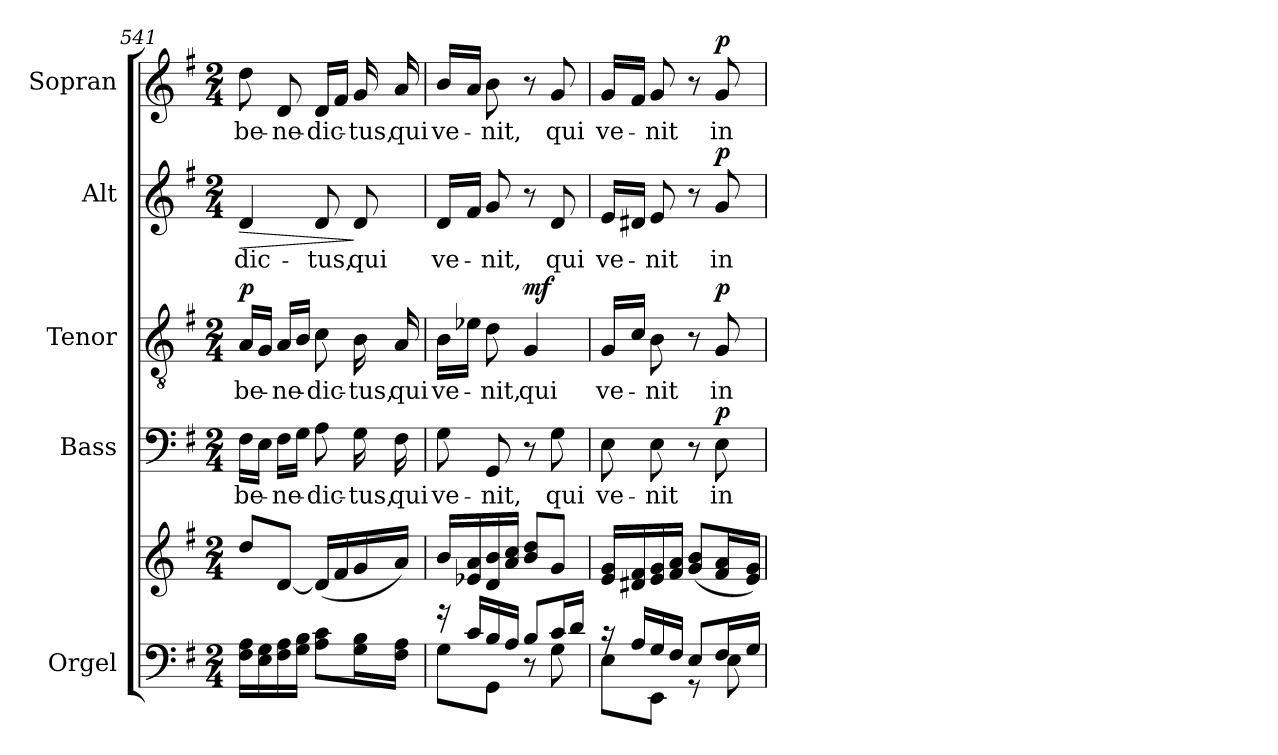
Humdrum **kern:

**kern	**kern	**kern	**text	**dynam	**kern	**text	**dynam	**kern	**text	**dynam	**kern	**text	**dynam
*part5	*part5	*part4	*part4	*part4	*part3	*part3	*part3	*part2	*part2	*part2	*part1	*part1	*part1
*staff6	*staff5	*staff4	*staff4	*staff4	*staff3	*staff3	*staff3	*staff2	*staff2	*staff2	*staff1	*staff1	*staff1
*I"Orgel	*	*I"Bass	*	*	*I"Tenor	*	*	*I"Alt	*	*	*I"Sopran	*	*
*I'Org.	*	*I'B.	*	*	*I'T.	*	*	*I'A.	*	*	*I'S.	*	*
*clefF4	*clefG2	*clefF4	*	*	*clefGv2	*	*	*clefG2	*	*	*clefG2	*	*
*k[f#]	*k[f#]	*k[f#]	*	*	*k[f#]	*	*	*k[f#]	*	*	*k[f#]	*	*
*G:	*G:	*G:	*	*	*G:	*	*	*G:	*	*	*G:	*	*
*M2/4	*M2/4	*M2/4	*	*	*M2/4	*	*	*M2/4	*	*	*M2/4	*	*
=541	=541	=541	=541	=541	=541	=541	=541	=541	=541	=541	=541	=541	=541
!	!	!	!LO:LY:b	!	!	!LO:LY:b	!LO:DY:a	!	!LO:LY:b	!LO:HP:b	!	!LO:LY:b	!
16F#\ 16A\LL	8dd/L	16F#\LL	be-	.	16A/LL	be-	p	4d/	-dic-	>	8dd\	be-	.
16E\ 16G\	.	16E\JJ	.	.	16G/JJ	.	.	.	.	.	.	.	.
!	!	!	!LO:LY:b	!	!	!LO:LY:b	!	!	!	!	!	!LO:LY:b	!
16F#\ 16A\	[8d/J	16F#\LL	-ne-	.	16A/LL	-ne-	.	.	.	.	8d/	-ne-	.
16G\ 16B\JJ	.	16G\JJ	.	.	16B/JJ	.	.	.	.	.	.	.	.
!	!	!	!LO:LY:b	!	!	!LO:LY:b	!	!	!LO:LY:b	!	!	!LO:LY:b	!
8A\ 8c\L	(<16d/LL]	8A\	-dic-	.	8c\	-dic-	.	8d/	-tus,	.	16d/LL	-dic-	.
.	16f#/	.	.	.	.	.	.	.	.	.	16f#/JJ	.	.
!	!	!	!LO:LY:b	!	!	!LO:LY:b	!	!	!LO:LY:b	!	!	!LO:LY:b	!
16G\ 16B\L	16g/	16G\	-tus,	.	16B\	-tus,	.	8d/	qui	]	16g/	-tus,	.
!	!	!	!LO:LY:b	!	!	!LO:LY:b	!	!	!	!	!	!LO:LY:b	!
16F#\ 16A\JJ	16a/JJ)	16F#\	qui	.	16A/	qui	.	.	.	.	16a/	qui	.
=542	=542	=542	=542	=542	=542	=542	=542	=542	=542	=542	=542	=542	=542
*^	*	*	*	*	*	*	*	*	*	*	*	*	*
!	!	!	!	!LO:LY:b	!	!	!LO:LY:b	!	!	!LO:LY:b	!	!	!LO:LY:b	!
16rf	8G\L	16b/LL	8G\	ve-	.	16B\LL	ve-	.	16d/LL	ve-	.	16b/LL	ve-	.
16c/LL	.	16e-X/ 16a/	.	.	.	16e-X\JJ	.	.	16f#/JJ	.	.	16a/JJ	.	.
!	!	!	!	!LO:LY:b	!	!	!LO:LY:b	!	!	!LO:LY:b	!	!	!LO:LY:b	!
16B/	8GG\J	16d/ 16b/	8GG/	-nit,	.	8d\	-nit,	.	8g/	-nit,	.	8b\	-nit,	.
16A/JJ	.	16a/ 16cc/JJ	.	.	.	.	.	.	.	.	.	.	.	.
!	!	!	!	!	!	!	!LO:LY:b	!LO:DY:a	!	!	!	!	!	!
8B/L	8rC	8b/ 8dd/L	8r	.	.	4G/	qui	mf	8r	.	.	8r	.	.
!	!	!	!	!LO:LY:b	!	!	!	!	!	!LO:LY:b	!	!	!LO:LY:b	!
16c/L	8G\	8g/J	8G\	qui	.	.	.	.	8d/	qui	.	8g/	qui	.
16d/JJ	.	.	.	.	.	.	.	.	.	.	.	.	.	.
=543	=543	=543	=543	=543	=543	=543	=543	=543	=543	=543	=543	=543	=543	=543
!	!	!	!	!LO:LY:b	!	!	!LO:LY:b	!	!	!LO:LY:b	!	!	!LO:LY:b	!
16rc	8E\L	16e/ 16g/LL	8E\	ve-	.	16G/LL	ve-	.	16e/LL	ve-	.	16g/LL	ve-	.
16A/LL	.	16d#X/ 16f#/	.	.	.	16c/JJ	.	.	16d#X/JJ	.	.	16f#/JJ	.	.
!	!	!	!	!LO:LY:b	!	!	!LO:LY:b	!	!	!LO:LY:b	!	!	!LO:LY:b	!
16G/	8EE\J	16e/ 16g/	8E\	-nit	.	8B\	-nit	.	8e/	-nit	.	8g/	-nit	.
16F#/JJ	.	16f#/ 16a/JJ	.	.	.	.	.	.	.	.	.	.	.	.
8E/L	8rGG	(<8g/ 8b/L	8r	.	.	8r	.	.	8r	.	.	8r	.	.
!	!	!	!	!LO:LY:b	!LO:DY:a	!	!LO:LY:b	!LO:DY:a	!	!LO:LY:b	!LO:DY:a	!	!LO:LY:b	!LO:DY:a
16F#/L	8E\	16f#/ 16a/L	8E\	in	p	8G/	in	p	8g/	in	p	8g/	in	p
16G/JJ	.	16e/ 16g/JJ)	.	.	.	.	.	.	.	.	.	.	.	.
*v	*v	*	*	*	*	*	*	*	*	*	*	*	*	*
=	=	=	=	=	=	=	=	=	=	=	=	=	=
*-	*-	*-	*-	*-	*-	*-	*-	*-	*-	*-	*-	*-	*-
